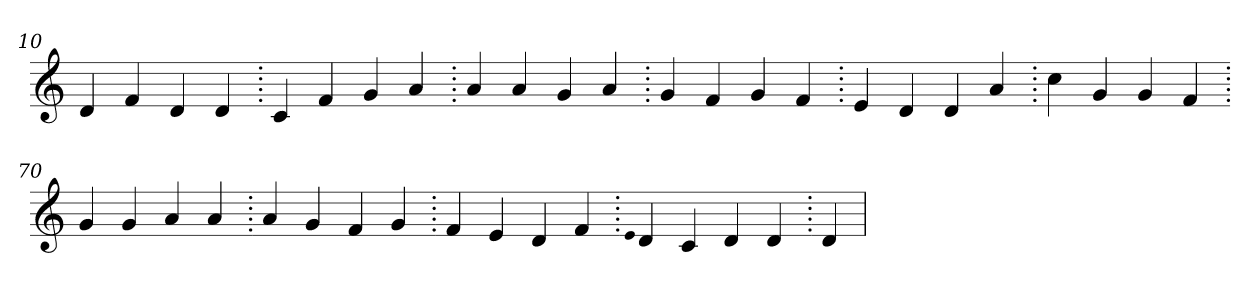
**kern
*part1
*staff1
*clefG2
=10.
4d
4f
4d
4d
=20.
4c
4f
4g
4a
=30.
4a
4a
4g
4a
=40.
4g
4f
4g
4f
=50.
4e
4d
4d
4a
=60.
4cc
4g
4g
4f
=70.
4g
4g
4a
4a
=80.
4a
4g
4f
4g
=90.
4f
4e
4d
4f
=100.
qqe
4d
4c
4d
4d
=110.
4d
=
*-
